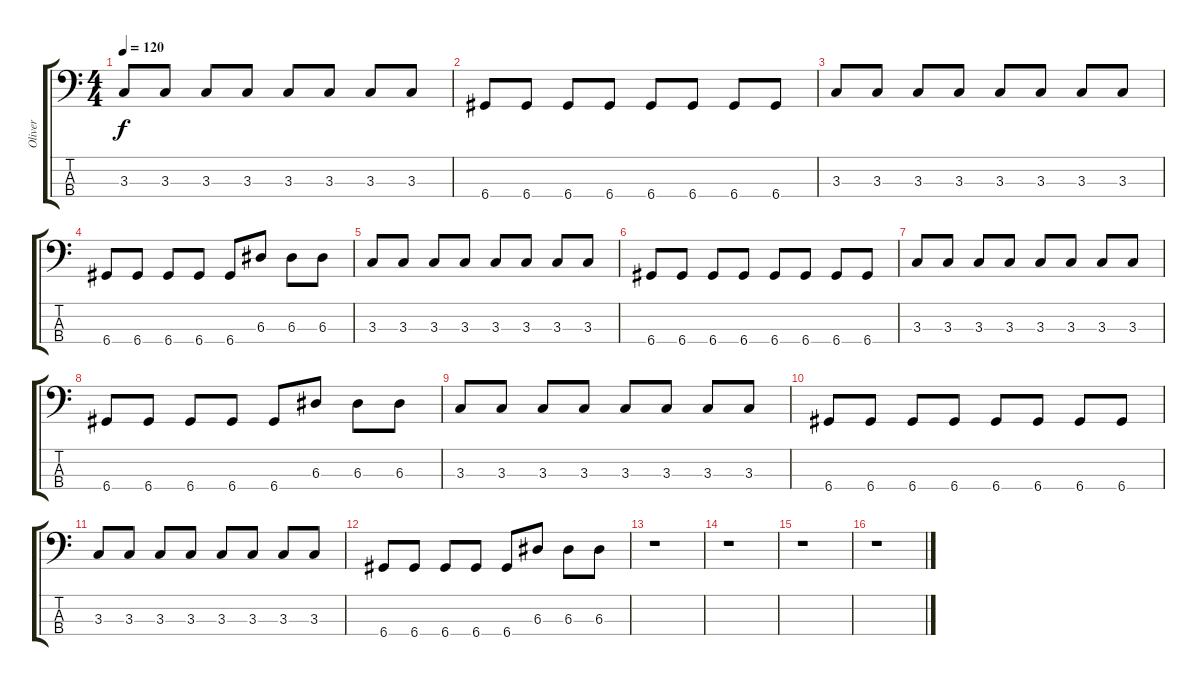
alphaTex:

\track ("Oliver" "Oliver") {instrument electricbassfinger}
\staff {score tabs}
\tuning (G2 D2 A1 D1) {hide}
\ts (4 4)
\tempo 120
\clef f4
\ks c
3.3.8{dy f} 3.3.8 3.3.8 3.3.8 3.3.8 3.3.8 3.3.8 3.3.8 |
6.4.8 6.4.8 6.4.8 6.4.8 6.4.8 6.4.8 6.4.8 6.4.8 |
3.3.8 3.3.8 3.3.8 3.3.8 3.3.8 3.3.8 3.3.8 3.3.8 |
6.4.8 6.4.8 6.4.8 6.4.8 6.4.8 6.3.8 6.3.8 6.3.8 |
3.3.8 3.3.8 3.3.8 3.3.8 3.3.8 3.3.8 3.3.8 3.3.8 |
6.4.8 6.4.8 6.4.8 6.4.8 6.4.8 6.4.8 6.4.8 6.4.8 |
3.3.8 3.3.8 3.3.8 3.3.8 3.3.8 3.3.8 3.3.8 3.3.8 |
6.4.8 6.4.8 6.4.8 6.4.8 6.4.8 6.3.8 6.3.8 6.3.8 |
3.3.8 3.3.8 3.3.8 3.3.8 3.3.8 3.3.8 3.3.8 3.3.8 |
6.4.8 6.4.8 6.4.8 6.4.8 6.4.8 6.4.8 6.4.8 6.4.8 |
3.3.8 3.3.8 3.3.8 3.3.8 3.3.8 3.3.8 3.3.8 3.3.8 |
6.4.8 6.4.8 6.4.8 6.4.8 6.4.8 6.3.8 6.3.8 6.3.8 |
r.1 |
r.1 |
r.1 |
r.1
